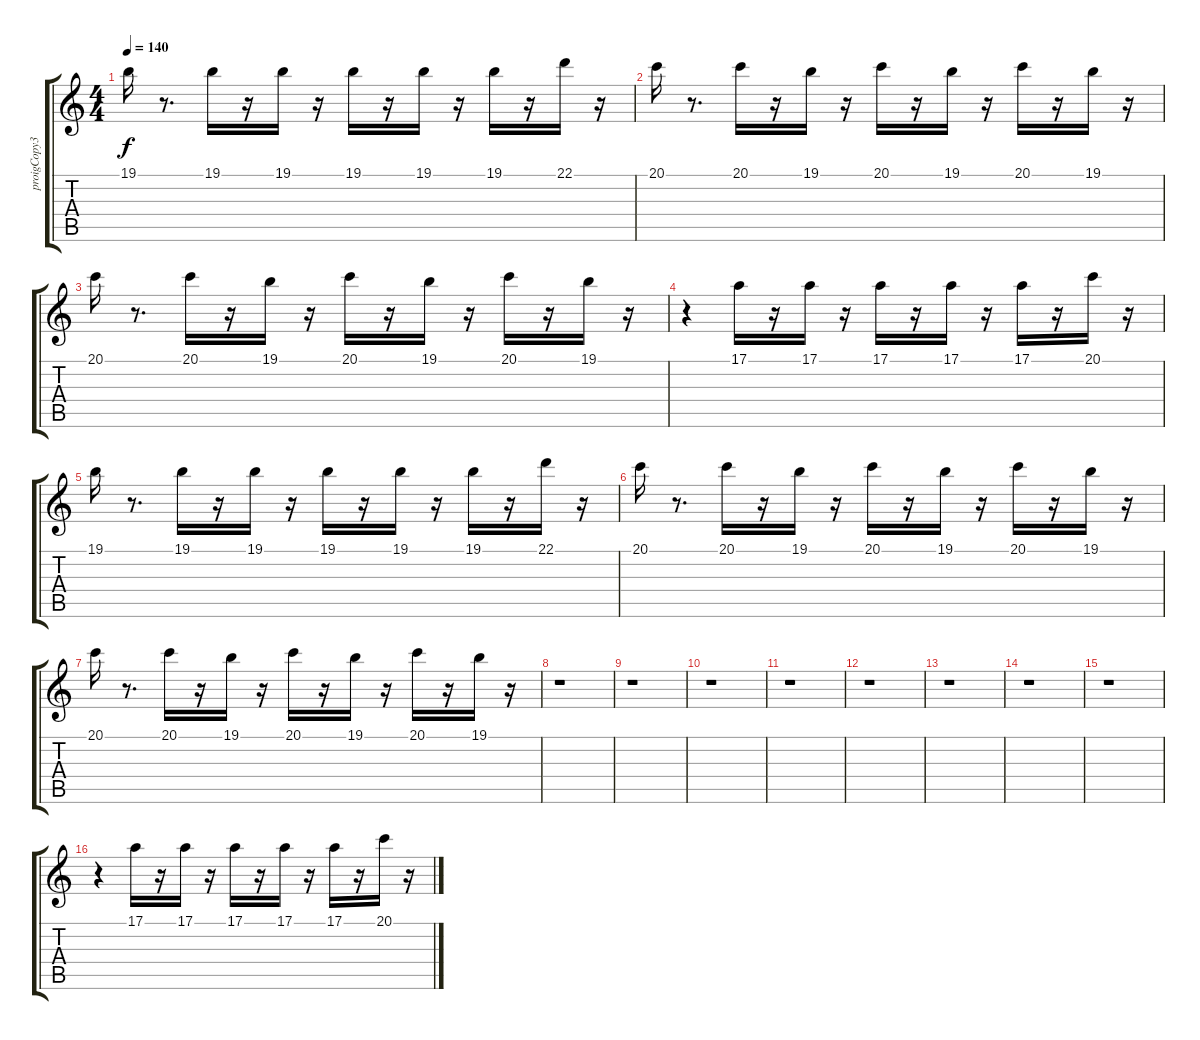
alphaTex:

\track ("proigCopy3" "proigCopy3") {instrument musicbox}
\staff {score tabs}
\tuning (E4 B3 G3 D3 A2 E2) {hide}
\ts (4 4)
\tempo 140
\clef g2
\ks c
19.1.16{dy f} r.8{d} 19.1.16 r.16 19.1.16 r.16 19.1.16 r.16 19.1.16 r.16 19.1.16 r.16 22.1.16 r.16 |
20.1.16 r.8{d} 20.1.16 r.16 19.1.16 r.16 20.1.16 r.16 19.1.16 r.16 20.1.16 r.16 19.1.16 r.16 |
20.1.16 r.8{d} 20.1.16 r.16 19.1.16 r.16 20.1.16 r.16 19.1.16 r.16 20.1.16 r.16 19.1.16 r.16 |
r.4 17.1.16 r.16 17.1.16 r.16 17.1.16 r.16 17.1.16 r.16 17.1.16 r.16 20.1.16 r.16 |
19.1.16 r.8{d} 19.1.16 r.16 19.1.16 r.16 19.1.16 r.16 19.1.16 r.16 19.1.16 r.16 22.1.16 r.16 |
20.1.16 r.8{d} 20.1.16 r.16 19.1.16 r.16 20.1.16 r.16 19.1.16 r.16 20.1.16 r.16 19.1.16 r.16 |
20.1.16 r.8{d} 20.1.16 r.16 19.1.16 r.16 20.1.16 r.16 19.1.16 r.16 20.1.16 r.16 19.1.16 r.16 |
r.1 |
r.1 |
r.1 |
r.1 |
r.1 |
r.1 |
r.1 |
r.1 |
r.4 17.1.16 r.16 17.1.16 r.16 17.1.16 r.16 17.1.16 r.16 17.1.16 r.16 20.1.16 r.16
